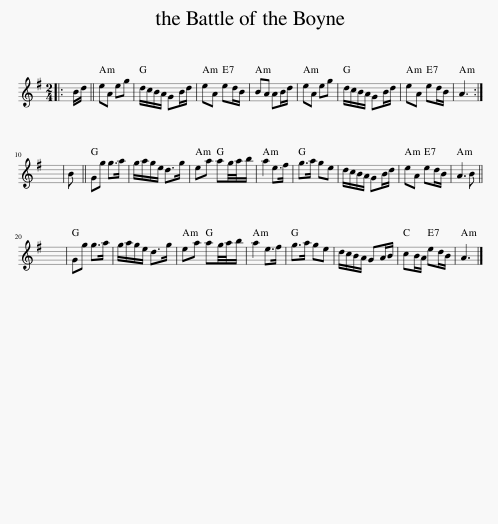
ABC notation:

X:1
L:1/8
M:2/4
I:linebreak $
K:G
V:1 treble
V:1
|: B/d/ || eA eg | d/c/B/A/ GB/d/ | eA ed/B/ | BA AB/d/ | %5
 eA eg | d/c/B/A/ GB/d/ | eA ed/B/ | A3 :|$ x4 | %10
 B || Gg g>a | g/a/g/e/ d>g | ea ag/4a/4b/ | a2 e>f | %15
 g>a ge | d/c/B/A/ GB/d/ | eA ed/B/ | A3 B ||$ x4 | %20
 Gg g>a | g/a/g/e/ d>g | ea ag/4a/4b/ | a2 e>f | g>a ge | %25
 d/c/B/A/ GA/B/ | cB/A/ ed/B/ | A3 |] %28
